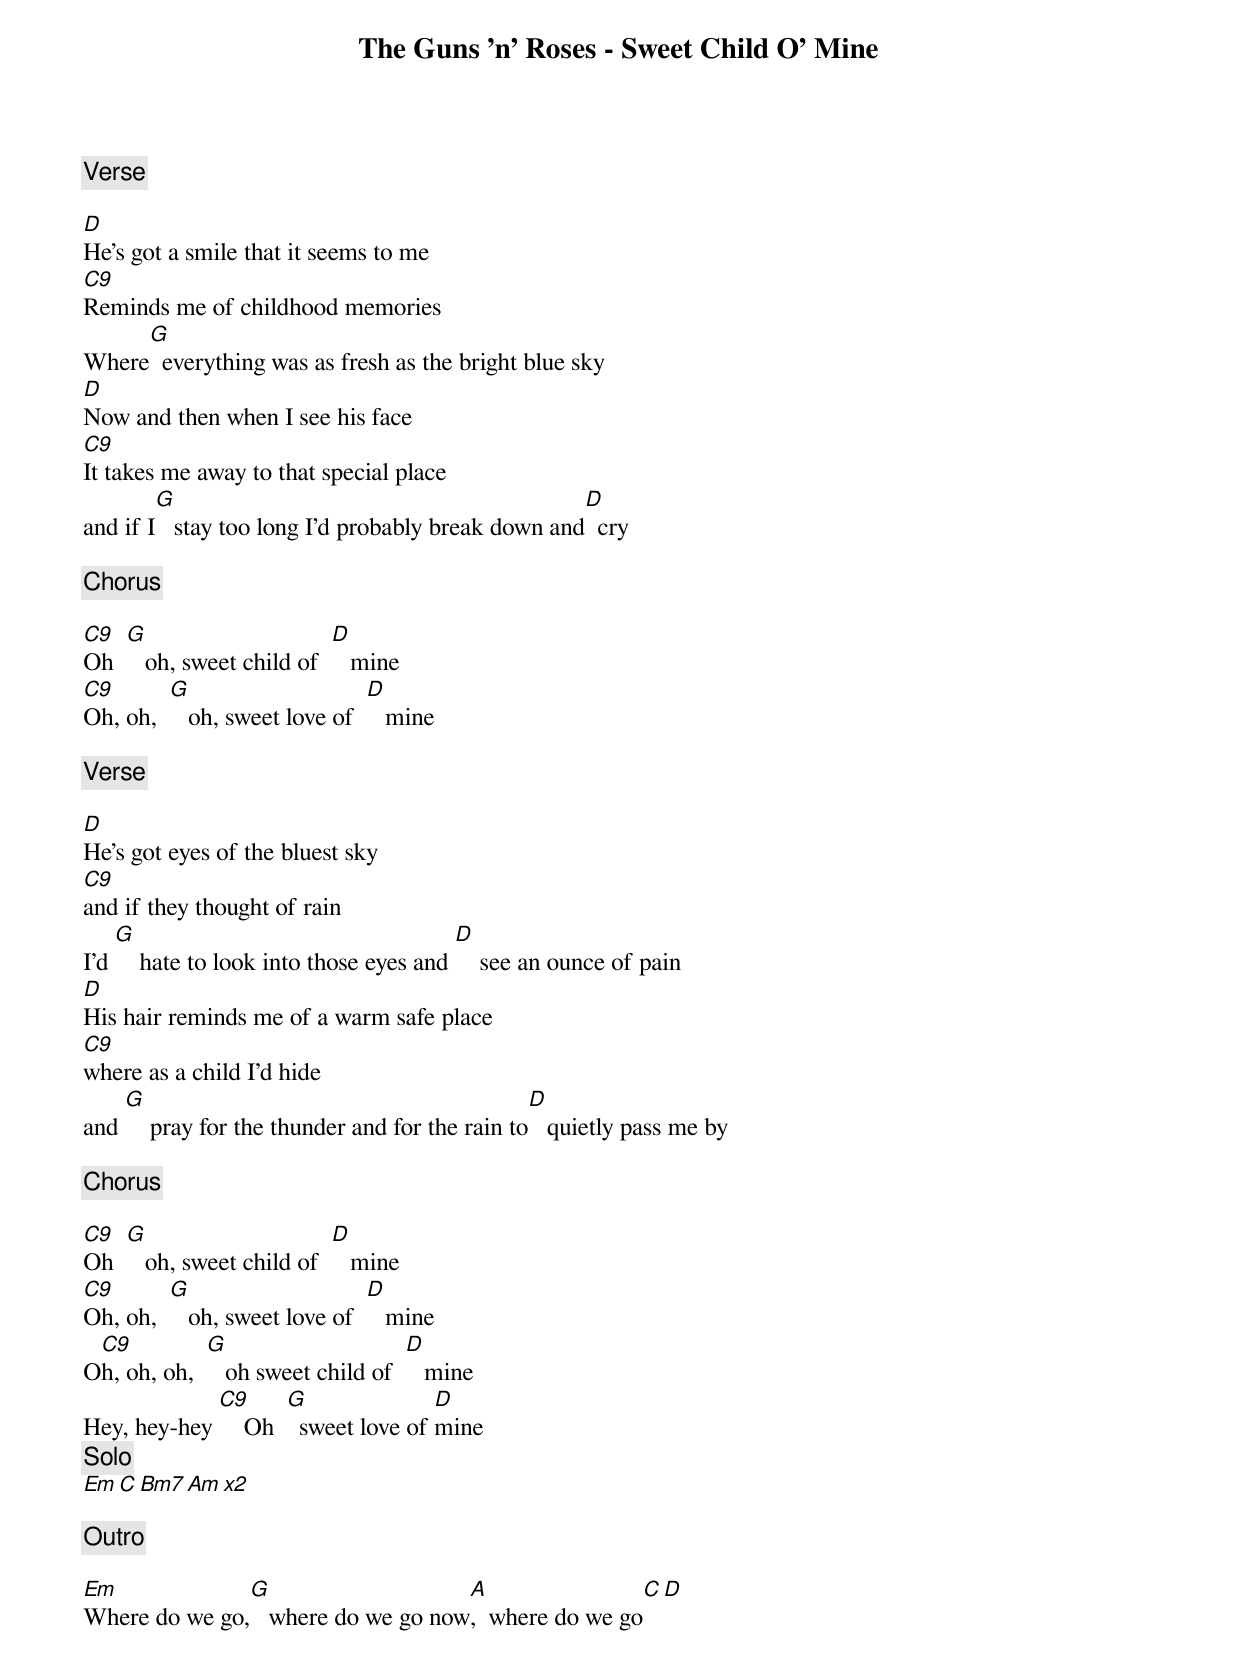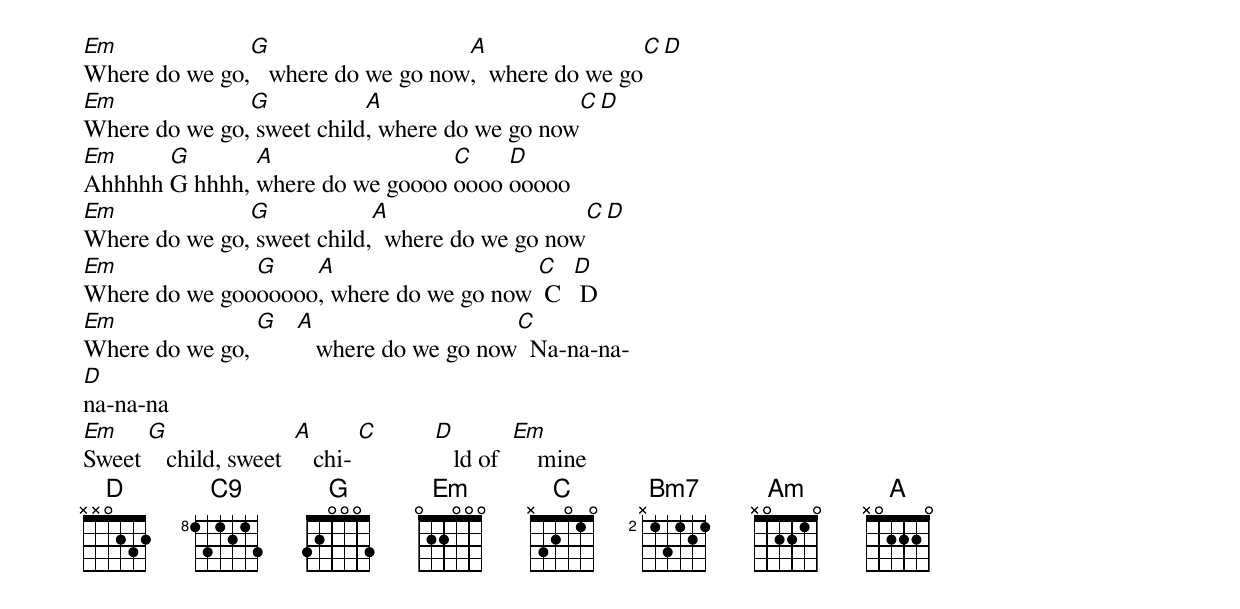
The Guns 'n' Roses - Sweet Child O' Mine


[Verse]

D
He's got a smile that it seems to me
C9
Reminds me of childhood memories
     G
Where  everything was as fresh as the bright blue sky
D
Now and then when I see his face
C9
It takes me away to that special place
        G                                           D
and if I   stay too long I'd probably break down and  cry

[Chorus]

C9  G                      D
Oh     oh, sweet child of     mine
C9       G                     D
Oh, oh,     oh, sweet love of     mine

[Verse]

D
He's got eyes of the bluest sky
C9
and if they thought of rain
    G                                    D
I'd     hate to look into those eyes and     see an ounce of pain
D
His hair reminds me of a warm safe place
C9
where as a child I'd hide
    G                                           D
and     pray for the thunder and for the rain to   quietly pass me by

[Chorus]

C9  G                      D
Oh     oh, sweet child of     mine
C9       G                     D
Oh, oh,     oh, sweet love of     mine
 C9          G                     D
Oh, oh, oh,     oh sweet child of     mine
             C9      G               D
Hey, hey-hey     Oh    sweet love of mine
[Solo]
Em   C   Bm7   Am  x2

[Outro]

Em             G                    A                  C   D
Where do we go,   where do we go now,  where do we go
Em             G                    A                  C   D
Where do we go,   where do we go now,  where do we go
Em             G           A                   C   D
Where do we go, sweet child, where do we go now
Em     G       A                 C    D
Ahhhhh G hhhh, where do we goooo oooo ooooo
Em             G            A                     C   D
Where do we go, sweet child,  where do we go now
Em             G    A                    C   D
Where do we gooooooo, where do we go now  C   D
Em              G  A                    C
Where do we go,       where do we go now  Na-na-na-
D
na-na-na
Em    G                A       C        D         Em
Sweet    child, sweet     chi-             ld of      mine
